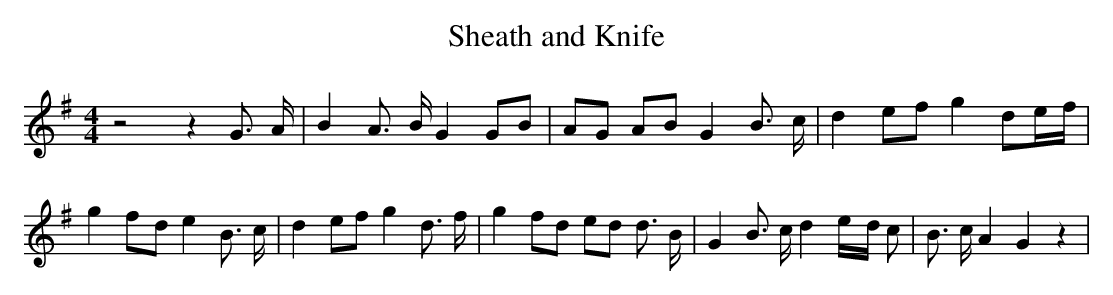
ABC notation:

X:1
T:Sheath and Knife
M:4/4
L:1/8
K:G
 z4 z2 G3/2 A/2| B2 A3/2 B/2 G2 GB| AG AB G2 B3/2- c/2| d2e-f g2 de/2-f/2|\
 g2f-d e2 B3/2 c/2| d2 ef g2 d3/2 f/2| g2 fd ed d3/2 B/2| G2 B3/2 c/2 d2e/2-d/2 c|\
 B3/2 c/2 A2 G2 z2|
